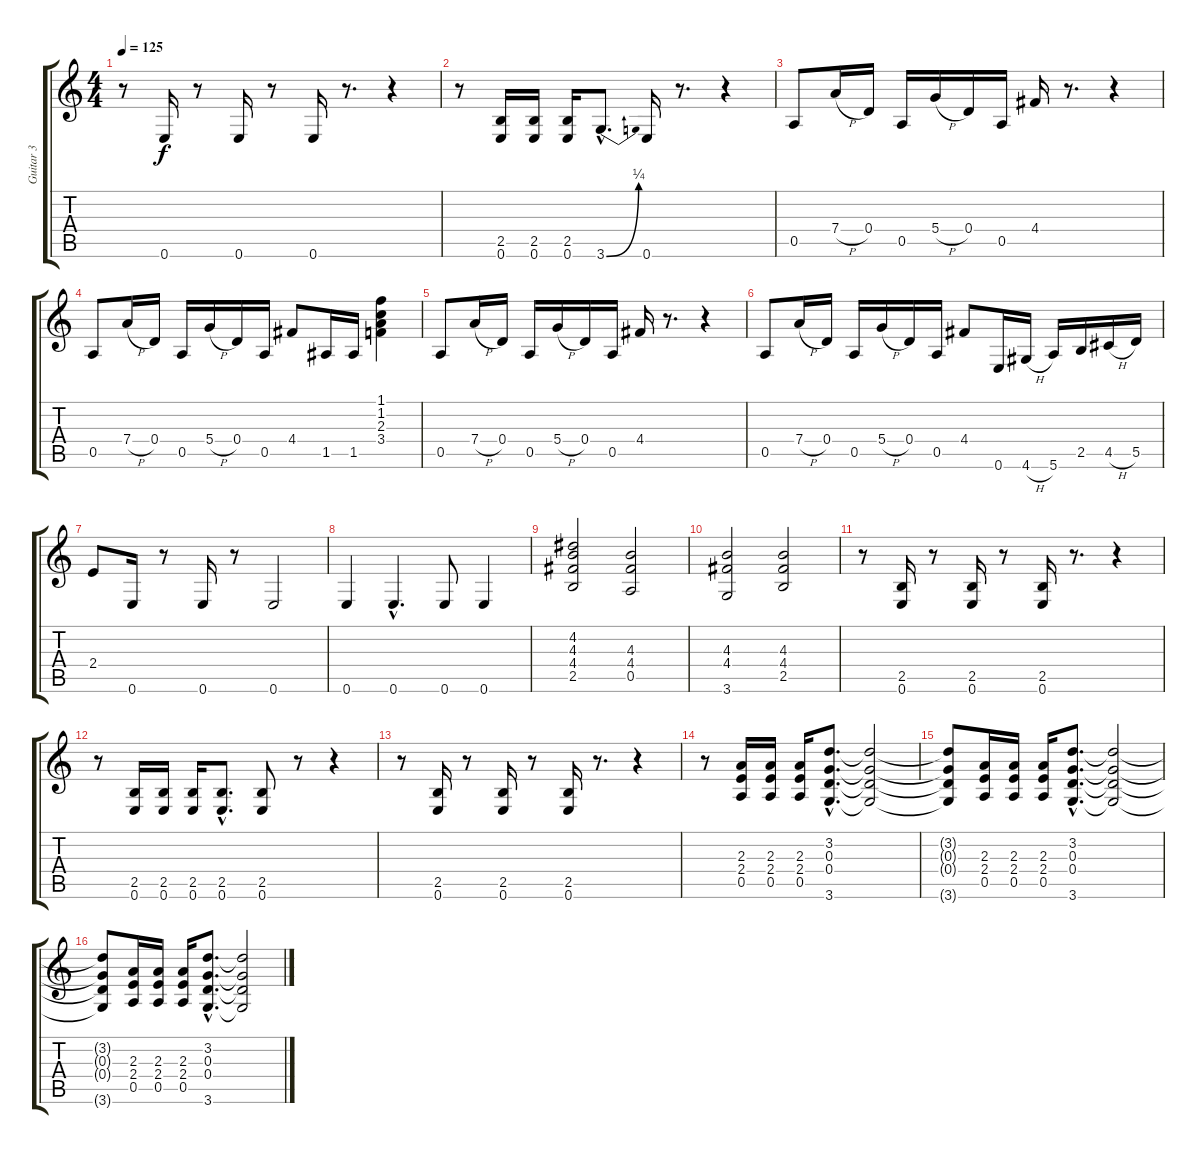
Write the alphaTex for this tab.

\track ("Guitar 3" "Guitar 3") {instrument overdrivenguitar}
\staff {score tabs}
\tuning (E4 B3 G3 D3 A2 E2) {hide}
\ts (4 4)
\tempo 125
\clef g2
\ks c
r.8{dy f} 0.6.16 r.8 0.6.16 r.8 0.6.16 r.8{d} r.4 |
r.8 (2.5 0.6).16 (2.5 0.6).16 (2.5 0.6).16 3.6{be (bend 0 0 60 1) hac}.8{d} 0.6.16 r.8{d} r.4 |
0.5.8 7.4{h}.16 0.4.16 0.5.16 5.4{h}.16 0.4.16 0.5.16 4.4.16 r.8{d} r.4 |
0.5.8 7.4{h}.16 0.4.16 0.5.16 5.4{h}.16 0.4.16 0.5.16 4.4.8 1.5.16 1.5.16 (1.1 1.2 2.3 3.4).4 |
0.5.8 7.4{h}.16 0.4.16 0.5.16 5.4{h}.16 0.4.16 0.5.16 4.4.16 r.8{d} r.4 |
0.5.8 7.4{h}.16 0.4.16 0.5.16 5.4{h}.16 0.4.16 0.5.16 4.4.8 0.6.16 4.6{h}.16 5.6.16 2.5.16 4.5{h}.16 5.5.16 |
2.4.8 0.6.16 r.8 0.6.16 r.8 0.6.2 |
0.6.4 0.6{hac}.4{d} 0.6.8 0.6.4 |
(4.2 4.3 4.4 2.5).2 (4.3 4.4 0.5).2 |
(4.3 4.4 3.6).2 (4.3 4.4 2.5).2 |
r.8 (2.5 0.6).16 r.8 (2.5 0.6).16 r.8 (2.5 0.6).16 r.8{d} r.4 |
r.8 (2.5 0.6).16 (2.5 0.6).16 (2.5 0.6).16 (2.5{hac} 0.6{hac}).8{d} (2.5 0.6).8 r.8 r.4 |
r.8 (2.5 0.6).16 r.8 (2.5 0.6).16 r.8 (2.5 0.6).16 r.8{d} r.4 |
r.8 (2.3 2.4 0.5).16 (2.3 2.4 0.5).16 (2.3 2.4 0.5).16 (3.2{hac} 0.3{hac} 0.4{hac} 3.6{hac}).8{d} (3.2{t} 0.3{t} 0.4{t} 3.6{t}).2 |
(3.2{t} 0.3{t} 0.4{t} 3.6{t}).8 (2.3 2.4 0.5).16 (2.3 2.4 0.5).16 (2.3 2.4 0.5).16 (3.2{hac} 0.3{hac} 0.4{hac} 3.6{hac}).8{d} (3.2{t} 0.3{t} 0.4{t} 3.6{t}).2 |
(3.2{t} 0.3{t} 0.4{t} 3.6{t}).8 (2.3 2.4 0.5).16 (2.3 2.4 0.5).16 (2.3 2.4 0.5).16 (3.2{hac} 0.3{hac} 0.4{hac} 3.6{hac}).8{d} (3.2{t} 0.3{t} 0.4{t} 3.6{t}).2
